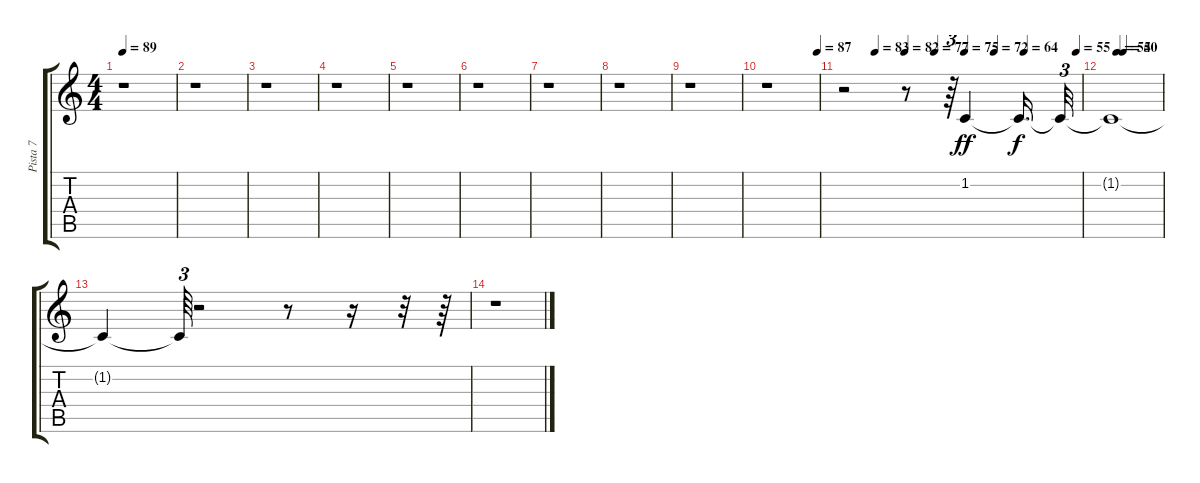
\track ("Pista 7" "Pista 7") {instrument reversecymbal}
\staff {score tabs}
\tuning (E4 B3 G3 D3 A2 E2) {hide}
\ts (4 4)
\tempo 89
\clef g2
\ks c
r.1{dy f} |
r.1 |
r.1 |
r.1 |
r.1 |
r.1 |
r.1 |
r.1 |
r.1 |
\tempo (87 0.9791666666666666)
r.1 |
\tempo (83 0.13541666666666666)
\tempo (82 0.2604166666666667)
\tempo (77 0.3854166666666667)
\tempo (75 0.5104166666666666)
\tempo (72 0.6354166666666666)
\tempo (64 0.7604166666666666)
\tempo (55 0.9791666666666666)
r.2 r.8 r.64{tu (3 2)} 1.2.4{dy ff volume 13 balance 6 instrument reversecymbal} 1.2{t}.16{d dy f} 1.2{t}.32{tu (3 2)} |
\tempo (54 0.13541666666666666)
\tempo (50 0.2604166666666667)
1.2{t}.1 |
1.2{t}.4 1.2{t}.64{tu (3 2)} r.2 r.8 r.16 r.32 r.64 |
r.1
